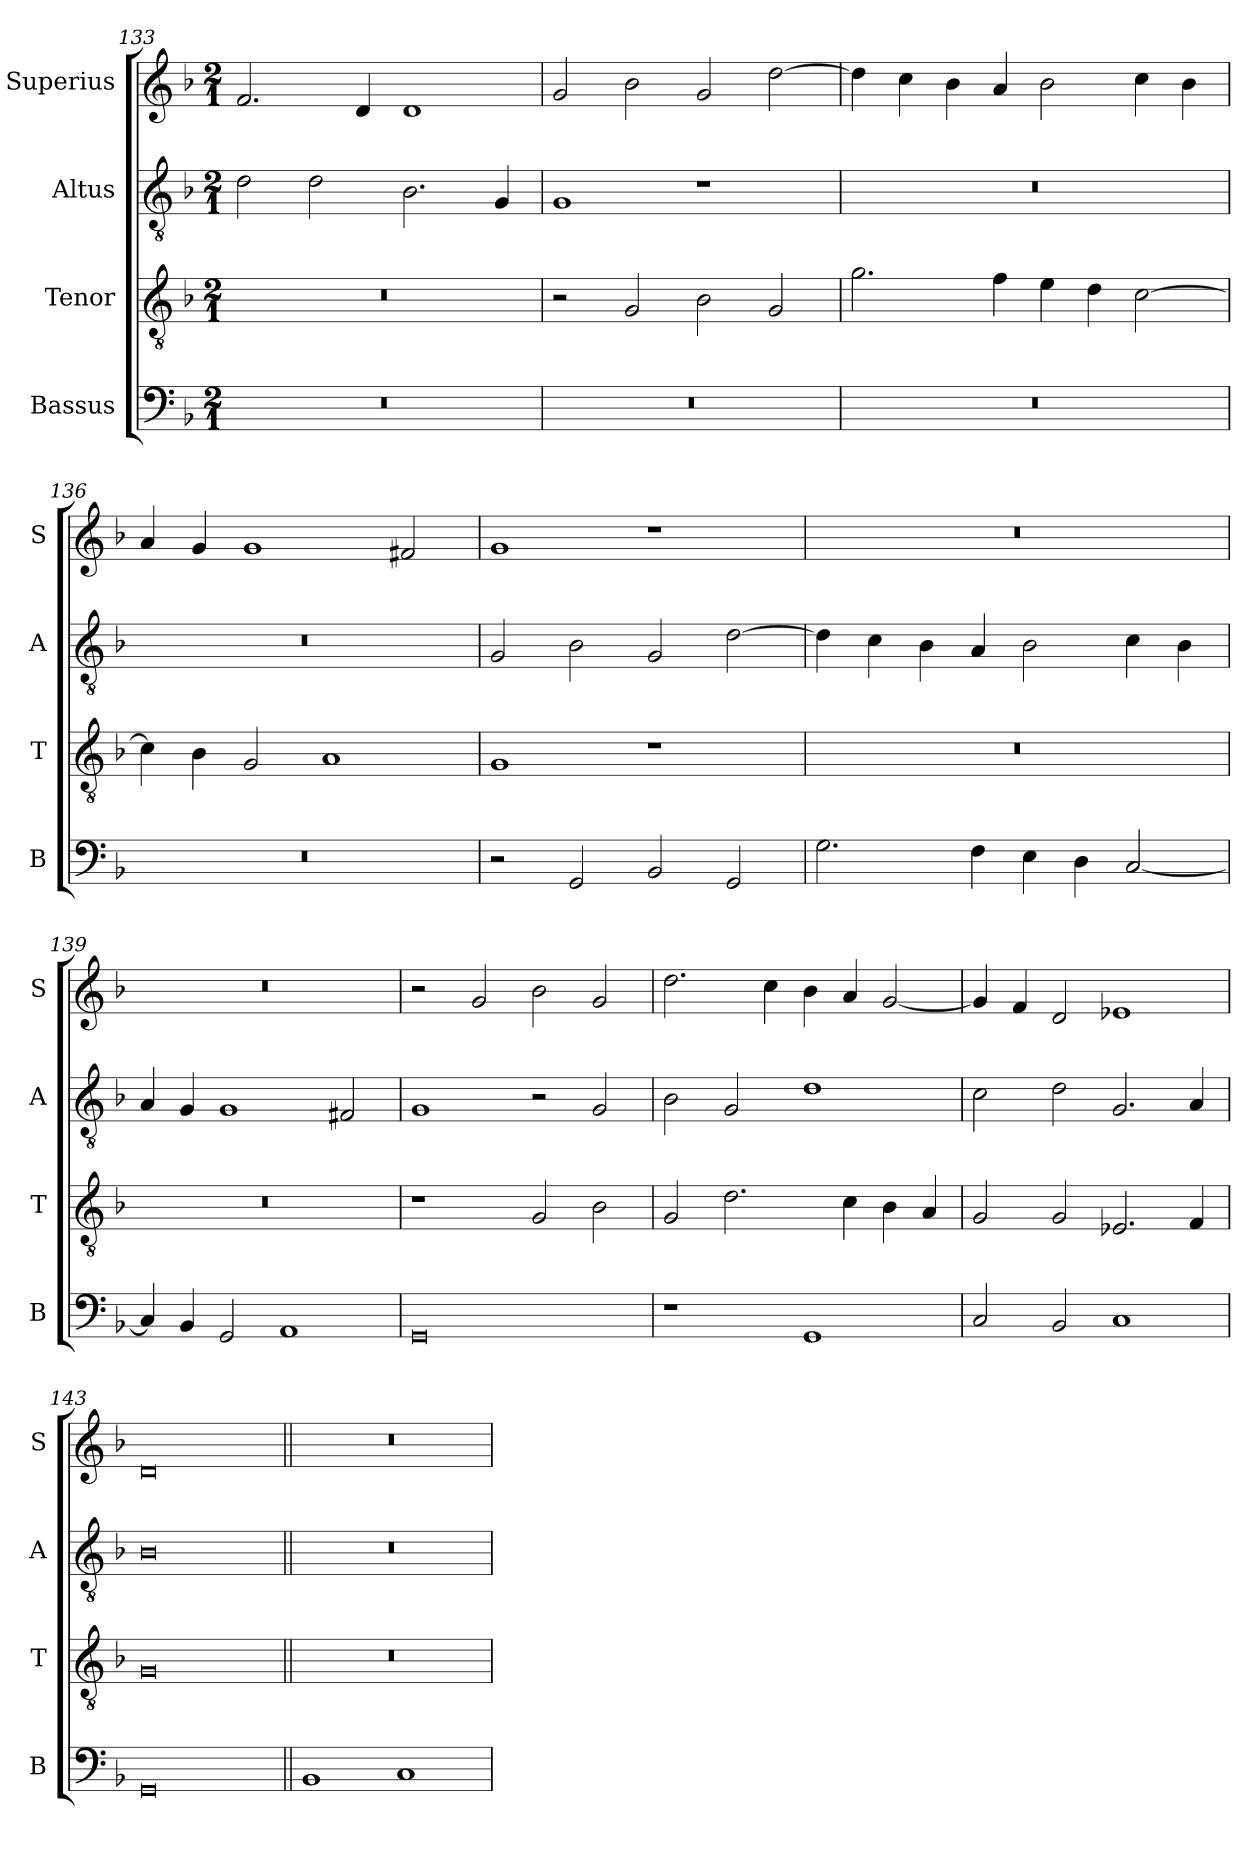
**kern	**kern	**kern	**kern
*part4	*part3	*part2	*part1
*staff4	*staff3	*staff2	*staff1
*I"Bassus	*I"Tenor	*I"Altus	*I"Superius
*I'B	*I'T	*I'A	*I'S
*clefF4	*clefGv2	*clefGv2	*clefG2
*k[b-]	*k[b-]	*k[b-]	*k[b-]
*M2/1	*M2/1	*M2/1	*M2/1
=133	=133	=133	=133
0r	0r	2d\	2.f/
.	.	2d\	.
.	.	.	4d/
.	.	2.B-\	1d
.	.	4G/	.
=134	=134	=134	=134
0r	2r	1G	2g/
.	2G/	.	2b-\
.	2B-\	1r	2g/
.	2G/	.	[2dd\
=135	=135	=135	=135
0r	2.g\	0r	4dd\]
.	.	.	4cc\
.	.	.	4b-\
.	4f\	.	4a/
.	4e\	.	2b-\
.	4d\	.	.
.	[2c\	.	4cc\
.	.	.	4b-\
=136	=136	=136	=136
0r	4c\]	0r	4a/
.	4B-\	.	4g/
.	2G/	.	1g
.	1A	.	.
.	.	.	2f#X/
=137	=137	=137	=137
2r	1G	2G/	1g
2GG/	.	2B-\	.
2BB-/	1r	2G/	1r
2GG/	.	[2d\	.
=138	=138	=138	=138
2.G\	0r	4d\]	0r
.	.	4c\	.
.	.	4B-\	.
4F\	.	4A/	.
4E\	.	2B-\	.
4D\	.	.	.
[2C/	.	4c\	.
.	.	4B-\	.
=139	=139	=139	=139
4C/]	0r	4A/	0r
4BB-/	.	4G/	.
2GG/	.	1G	.
1AA	.	.	.
.	.	2F#X/	.
=140	=140	=140	=140
0GG	1r	1G	2r
.	.	.	2g/
.	2G/	2r	2b-\
.	2B-\	2G/	2g/
=141	=141	=141	=141
1r	2G/	2B-\	2.dd\
.	2.d\	2G/	.
.	.	.	4cc\
1GG	.	1d	4b-\
.	4c\	.	4a/
.	4B-\	.	[2g/
.	4A/	.	.
=142	=142	=142	=142
2C/	2G/	2c\	4g/]
.	.	.	4f/
2BB-/	2G/	2d\	2d/
1C	2.E-X/	2.G/	1e-X
.	4F/	4A/	.
=143	=143	=143	=143
0GG	0G	0B-	0d
!!LO:LB:g=z
=144||	=144||	=144||	=144||
1BB-	0r	0r	0r
1C	.	.	.
=	=	=	=
*-	*-	*-	*-
